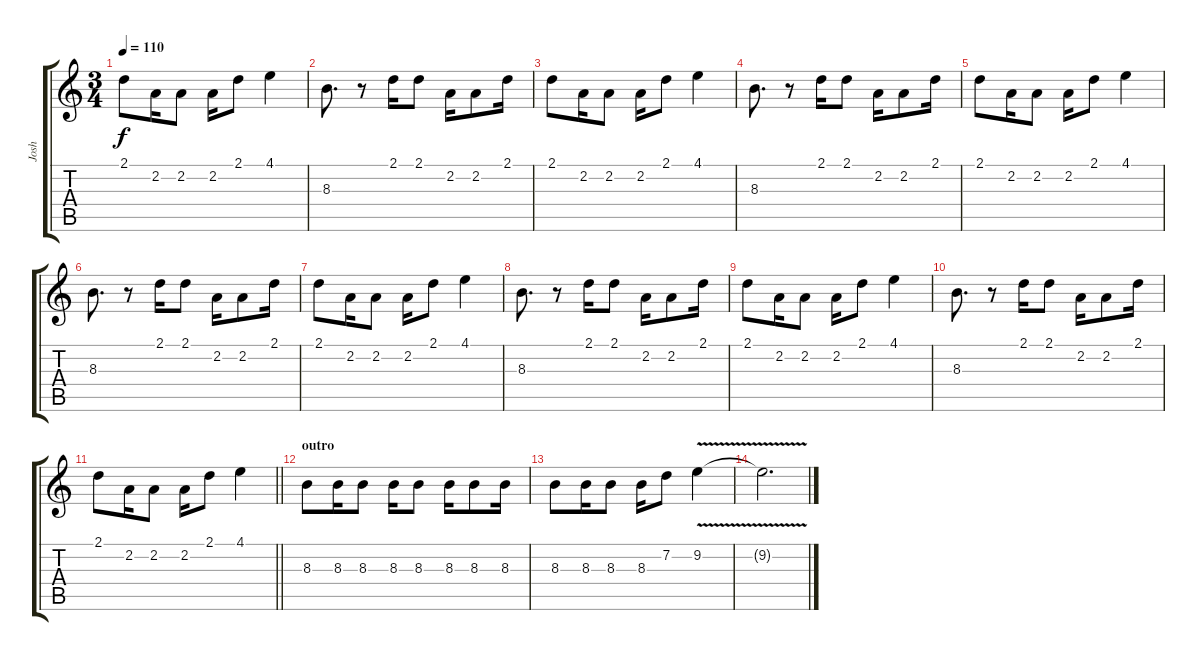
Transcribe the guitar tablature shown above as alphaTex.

\track ("Josh" "Josh") {instrument distortionguitar}
\staff {score tabs}
\tuning (C4 G3 Eb3 Bb2 F2 C2) {hide}
\ts (3 4)
\tempo 110
\clef g2
\ks c
2.1.8{dy f} 2.2.16 2.2.8 2.2.16 2.1.8 4.1.4 |
8.3.8{d} r.8 2.1.16 2.1.8 2.2.16 2.2.8 2.1.16 |
2.1.8 2.2.16 2.2.8 2.2.16 2.1.8 4.1.4 |
8.3.8{d} r.8 2.1.16 2.1.8 2.2.16 2.2.8 2.1.16 |
2.1.8 2.2.16 2.2.8 2.2.16 2.1.8 4.1.4 |
8.3.8{d} r.8 2.1.16 2.1.8 2.2.16 2.2.8 2.1.16 |
2.1.8 2.2.16 2.2.8 2.2.16 2.1.8 4.1.4 |
8.3.8{d} r.8 2.1.16 2.1.8 2.2.16 2.2.8 2.1.16 |
2.1.8 2.2.16 2.2.8 2.2.16 2.1.8 4.1.4 |
8.3.8{d} r.8 2.1.16 2.1.8 2.2.16 2.2.8 2.1.16 |
\barLineRight lightlight
2.1.8 2.2.16 2.2.8 2.2.16 2.1.8 4.1.4 |
\section ("" "outro")
8.3.8 8.3.16 8.3.8 8.3.16 8.3.8 8.3.16 8.3.8 8.3.16 |
8.3.8 8.3.16 8.3.8 8.3.16 7.2.8 9.2{v}.4 |
9.2{t}.2{d}
